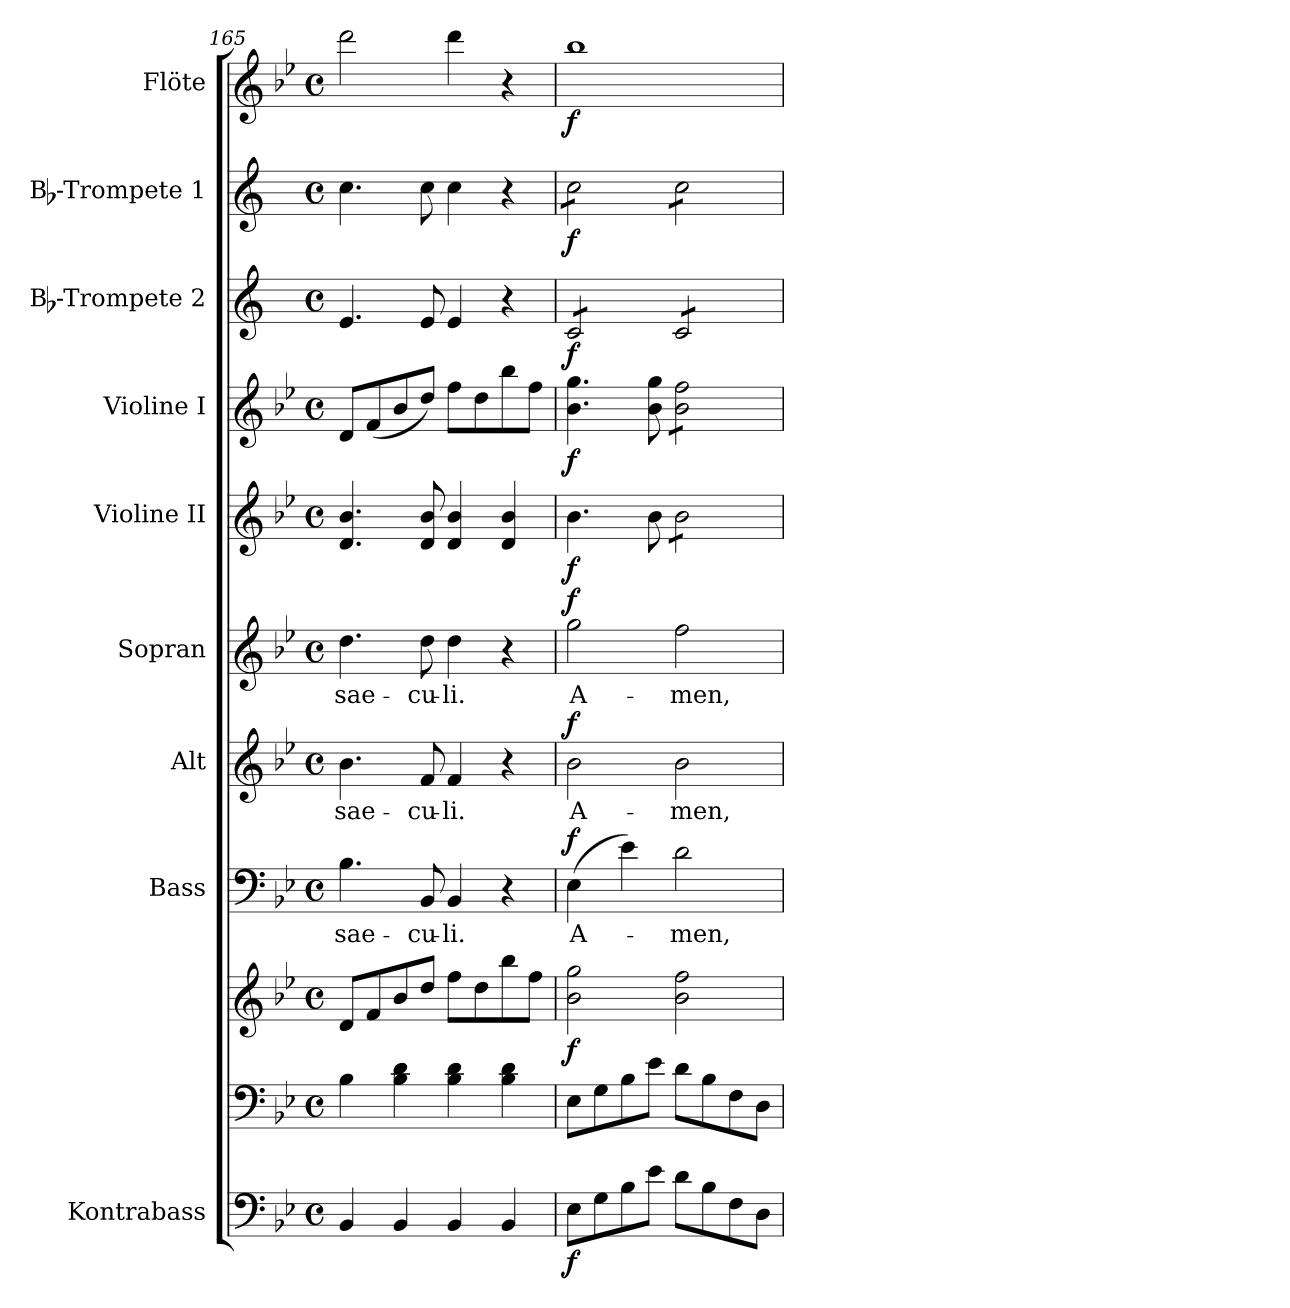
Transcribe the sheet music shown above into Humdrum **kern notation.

**kern	**dynam	**kern	**kern	**dynam	**kern	**text	**dynam	**kern	**text	**dynam	**kern	**text	**dynam	**kern	**dynam	**kern	**dynam	**kern	**dynam	**kern	**dynam	**kern	**dynam
*part10	*part10	*part9	*part9	*part9	*part8	*part8	*part8	*part7	*part7	*part7	*part6	*part6	*part6	*part5	*part5	*part4	*part4	*part3	*part3	*part2	*part2	*part1	*part1
*staff11	*staff11	*staff10	*staff9	*staff9/10	*staff8	*staff8	*staff8	*staff7	*staff7	*staff7	*staff6	*staff6	*staff6	*staff5	*staff5	*staff4	*staff4	*staff3	*staff3	*staff2	*staff2	*staff1	*staff1
*I"Kontrabass	*	*	*	*	*I"Bass	*	*	*I"Alt	*	*	*I"Sopran	*	*	*I"Violine II	*	*I"Violine I	*	*I"Bb-Trompete 2	*	*I"Bb-Trompete 1	*	*I"Flöte	*
*I'Kb.	*	*	*	*	*I'B.	*	*	*I'A.	*	*	*I'S.	*	*	*I'Vl. II	*	*I'Vl. I	*	*I'Bb Trp. 2	*	*I'Bb Trp. 1	*	*I'Fl.	*
*clefF4	*	*clefF4	*clefG2	*	*clefF4	*	*	*clefG2	*	*	*clefG2	*	*	*clefG2	*	*clefG2	*	*clefG2	*	*clefG2	*	*clefG2	*
*ITrd7c12	*	*	*	*	*	*	*	*	*	*	*	*	*	*	*	*	*	*ITrd1c2	*	*ITrd1c2	*	*	*
*k[b-e-]	*	*k[b-e-]	*k[b-e-]	*	*k[b-e-]	*	*	*k[b-e-]	*	*	*k[b-e-]	*	*	*k[b-e-]	*	*k[b-e-]	*	*k[b-e-]	*	*k[b-e-]	*	*k[b-e-]	*
*B-:	*	*B-:	*B-:	*	*B-:	*	*	*B-:	*	*	*B-:	*	*	*B-:	*	*B-:	*	*B-:	*	*B-:	*	*B-:	*
*M4/4	*	*M4/4	*M4/4	*	*M4/4	*	*	*M4/4	*	*	*M4/4	*	*	*M4/4	*	*M4/4	*	*M4/4	*	*M4/4	*	*M4/4	*
*met(c)	*	*met(c)	*met(c)	*	*met(c)	*	*	*met(c)	*	*	*met(c)	*	*	*met(c)	*	*met(c)	*	*met(c)	*	*met(c)	*	*met(c)	*
=165	=165	=165	=165	=165	=165	=165	=165	=165	=165	=165	=165	=165	=165	=165	=165	=165	=165	=165	=165	=165	=165	=165	=165
!	!	!	!	!	!	!LO:LY:b	!	!	!LO:LY:b	!	!	!LO:LY:b	!	!	!	!	!	!	!	!	!	!	!
4BBB-/	.	4B-\	8d/L	.	4.B-\	sae-	.	4.b-\	sae-	.	4.dd\	sae-	.	4.d/ 4.b-/	.	8d/L	.	4.d/	.	4.b-\	.	2ddd\	.
.	.	.	8f/	.	.	.	.	.	.	.	.	.	.	.	.	(<8f/	.	.	.	.	.	.	.
4BBB-/	.	4B-\ 4d\	8b-/	.	.	.	.	.	.	.	.	.	.	.	.	8b-/	.	.	.	.	.	.	.
!	!	!	!	!	!	!LO:LY:b	!	!	!LO:LY:b	!	!	!LO:LY:b	!	!	!	!	!	!	!	!	!	!	!
.	.	.	8dd/J	.	8BB-/	-cu-	.	8f/	-cu-	.	8dd\	-cu-	.	8d/ 8b-/	.	8dd/J)	.	8d/	.	8b-\	.	.	.
!	!	!	!	!	!	!LO:LY:b	!	!	!LO:LY:b	!	!	!LO:LY:b	!	!	!	!	!	!	!	!	!	!	!
4BBB-/	.	4B-\ 4d\	8ff\L	.	4BB-/	-li.	.	4f/	-li.	.	4dd\	-li.	.	4d/ 4b-/	.	8ff\L	.	4d/	.	4b-\	.	4ddd\	.
.	.	.	8dd\	.	.	.	.	.	.	.	.	.	.	.	.	8dd\	.	.	.	.	.	.	.
4BBB-/	.	4B-\ 4d\	8bb-\	.	4r	.	.	4r	.	.	4r	.	.	4d/ 4b-/	.	8bb-\	.	4r	.	4r	.	4r	.
.	.	.	8ff\J	.	.	.	.	.	.	.	.	.	.	.	.	8ff\J	.	.	.	.	.	.	.
!!LO:PB:g=z
=166	=166	=166	=166	=166	=166	=166	=166	=166	=166	=166	=166	=166	=166	=166	=166	=166	=166	=166	=166	=166	=166	=166	=166
!	!LO:DY:b	!	!	!LO:DY:b	!	!LO:LY:b	!LO:DY:a	!	!LO:LY:b	!LO:DY:a	!	!LO:LY:b	!LO:DY:a	!	!LO:DY:b	!	!LO:DY:b	!	!LO:DY:b	!	!LO:DY:b	!	!LO:DY:b
*	*	*	*	*	*	*	*	*	*	*	*	*	*	*	*	*	*	*tremolo	*	*	*	*	*
*	*	*	*	*	*	*	*	*	*	*	*	*	*	*	*	*	*	*	*	*tremolo	*	*	*
8EE-\L	f	8E-\L	2b-\ 2gg\	f	(>4E-\	A-	f	2b-\	A-	f	2gg\	A-	f	4.b-\	f	4.b-\ 4.gg\	f	8B-/L	f	8b-\L	f	1bb-	f
8GG\	.	8G\	.	.	.	.	.	.	.	.	.	.	.	.	.	.	.	8B-/	.	8b-\	.	.	.
8BB-\	.	8B-\	.	.	4e-\)	.	.	.	.	.	.	.	.	.	.	.	.	8B-/	.	8b-\	.	.	.
8E-\J	.	8e-\J	.	.	.	.	.	.	.	.	.	.	.	8b-\	.	8b-\ 8gg\	.	8B-/J	.	8b-\J	.	.	.
!	!	!	!	!	!	!LO:LY:b	!	!	!LO:LY:b	!	!	!LO:LY:b	!	!	!	!	!	!	!	!	!	!	!
*	*	*	*	*	*	*	*	*	*	*	*	*	*	*tremolo	*	*	*	*	*	*	*	*	*
*	*	*	*	*	*	*	*	*	*	*	*	*	*	*	*	*tremolo	*	*	*	*	*	*	*
8D\L	.	8d\L	2b-\ 2ff\	.	2d\	-men,	.	2b-\	-men,	.	2ff\	-men,	.	8b-\L	.	8b-\ 8ff\L	.	8B-/L	.	8b-\L	.	.	.
8BB-\	.	8B-\	.	.	.	.	.	.	.	.	.	.	.	8b-\	.	8b-\ 8ff\	.	8B-/	.	8b-\	.	.	.
8FF\	.	8F\	.	.	.	.	.	.	.	.	.	.	.	8b-\	.	8b-\ 8ff\	.	8B-/	.	8b-\	.	.	.
8DD\J	.	8D\J	.	.	.	.	.	.	.	.	.	.	.	8b-\J	.	8b-\ 8ff\J	.	8B-/J	.	8b-\J	.	.	.
*	*	*	*	*	*	*	*	*	*	*	*	*	*	*	*	*	*	*	*	*Xtremolo	*	*	*
*	*	*	*	*	*	*	*	*	*	*	*	*	*	*	*	*	*	*Xtremolo	*	*	*	*	*
*	*	*	*	*	*	*	*	*	*	*	*	*	*	*	*	*Xtremolo	*	*	*	*	*	*	*
*	*	*	*	*	*	*	*	*	*	*	*	*	*	*Xtremolo	*	*	*	*	*	*	*	*	*
=	=	=	=	=	=	=	=	=	=	=	=	=	=	=	=	=	=	=	=	=	=	=	=
*-	*-	*-	*-	*-	*-	*-	*-	*-	*-	*-	*-	*-	*-	*-	*-	*-	*-	*-	*-	*-	*-	*-	*-
